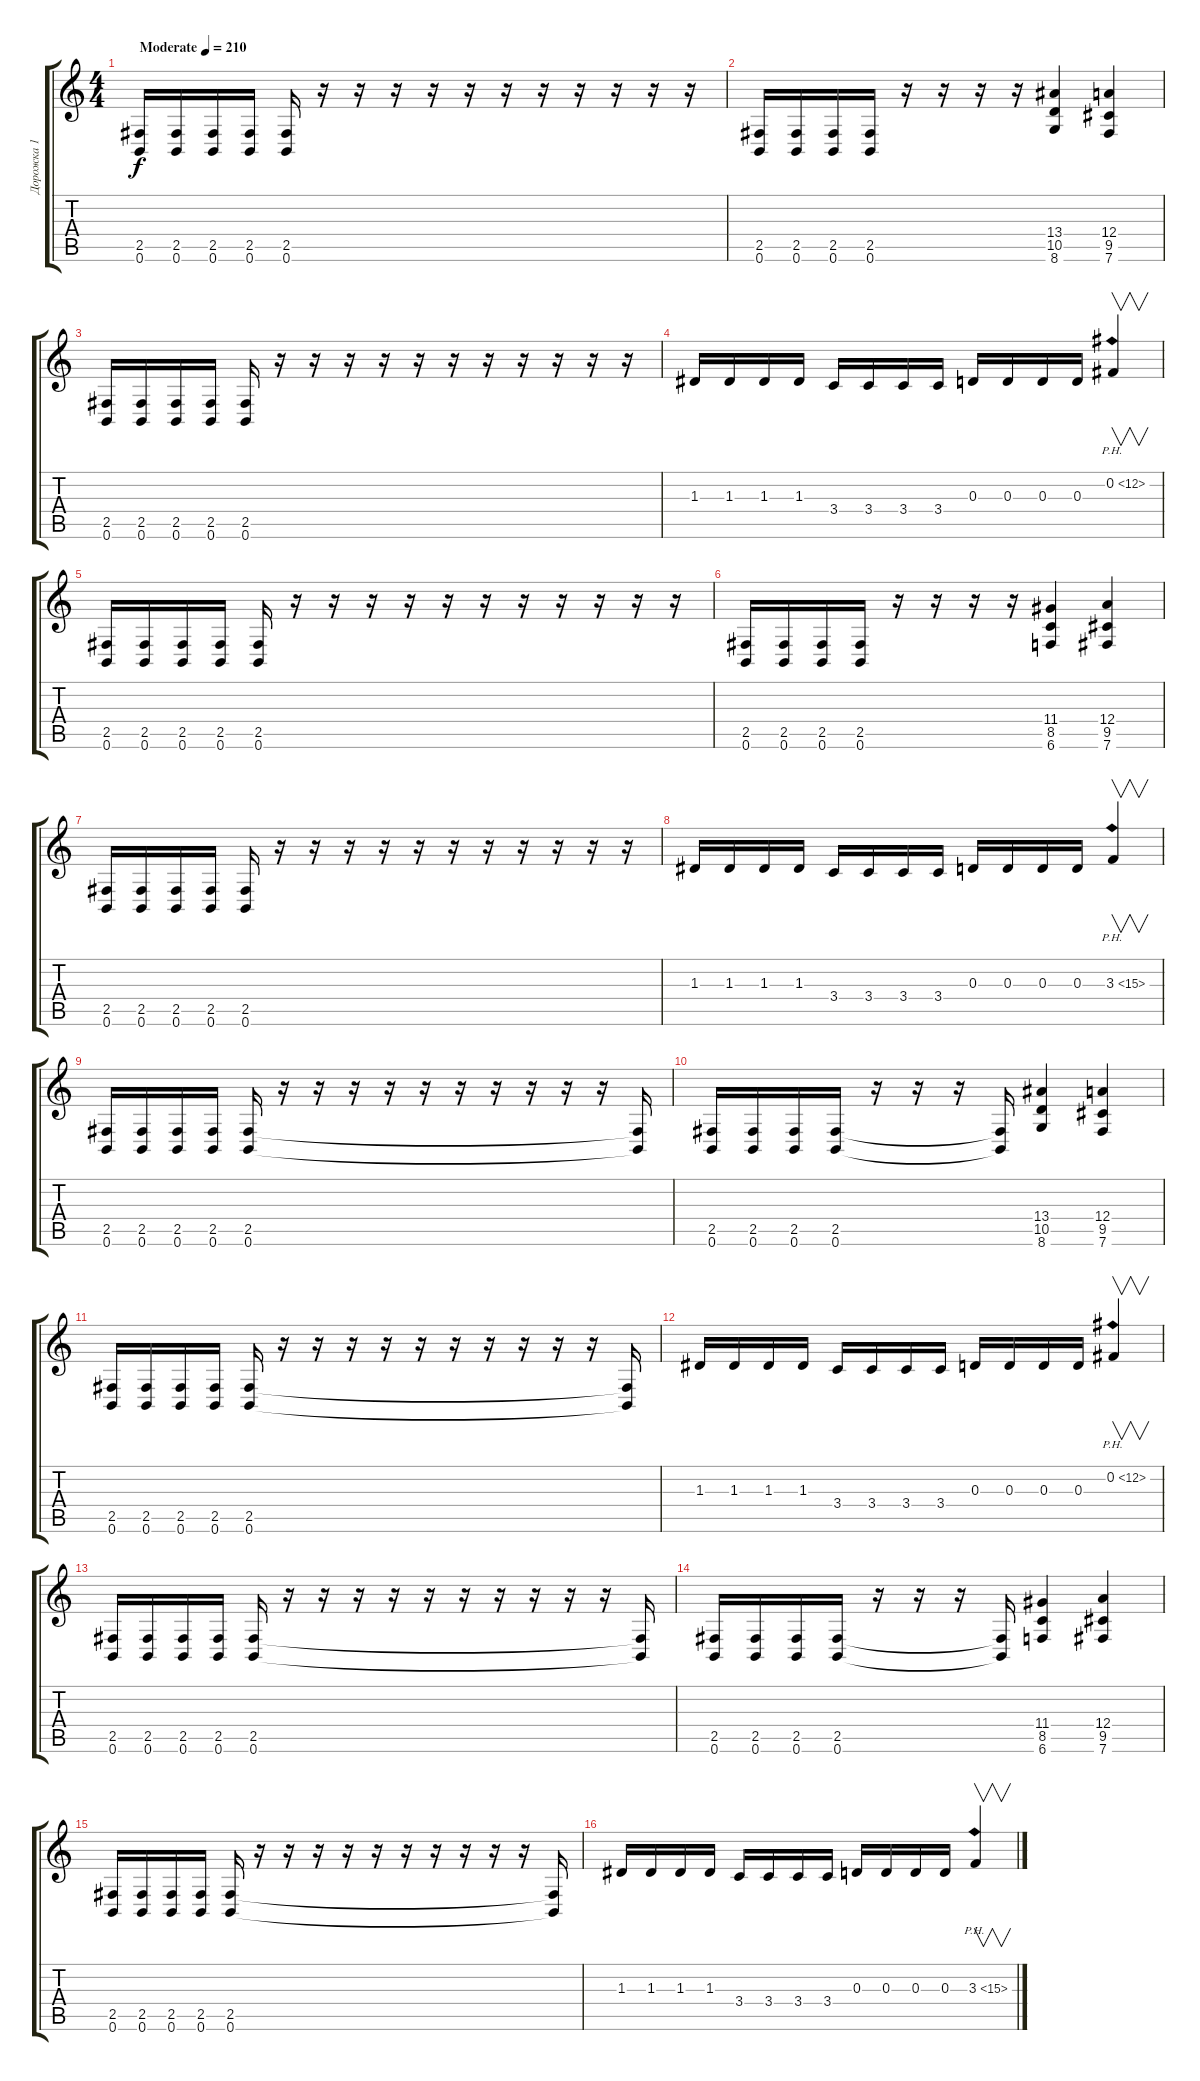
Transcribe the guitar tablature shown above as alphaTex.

\track ("Дорожка 1" "Дорожка 1") {instrument distortionguitar}
\staff {score tabs}
\tuning (B3 Gb3 D3 A2 E2 B1) {hide}
\ts (4 4)
\tempo (210 "Moderate")
\clef g2
\ks c
(2.5 0.6).16{dy f instrument distortionguitar} (2.5 0.6).16 (2.5 0.6).16 (2.5 0.6).16 (2.5 0.6).16 r.16 r.16 r.16 r.16 r.16 r.16 r.16 r.16 r.16 r.16 r.16 |
(2.5 0.6).16 (2.5 0.6).16 (2.5 0.6).16 (2.5 0.6).16 r.16 r.16 r.16 r.16 (13.4 10.5 8.6).4 (12.4 9.5 7.6).4 |
(2.5 0.6).16 (2.5 0.6).16 (2.5 0.6).16 (2.5 0.6).16 (2.5 0.6).16 r.16 r.16 r.16 r.16 r.16 r.16 r.16 r.16 r.16 r.16 r.16 |
1.3.16 1.3.16 1.3.16 1.3.16 3.4.16 3.4.16 3.4.16 3.4.16 0.3.16 0.3.16 0.3.16 0.3.16 0.2{ph 12}.4{v} |
(2.5 0.6).16 (2.5 0.6).16 (2.5 0.6).16 (2.5 0.6).16 (2.5 0.6).16 r.16 r.16 r.16 r.16 r.16 r.16 r.16 r.16 r.16 r.16 r.16 |
(2.5 0.6).16 (2.5 0.6).16 (2.5 0.6).16 (2.5 0.6).16 r.16 r.16 r.16 r.16 (11.4 8.5 6.6).4 (12.4 9.5 7.6).4 |
(2.5 0.6).16 (2.5 0.6).16 (2.5 0.6).16 (2.5 0.6).16 (2.5 0.6).16 r.16 r.16 r.16 r.16 r.16 r.16 r.16 r.16 r.16 r.16 r.16 |
1.3.16 1.3.16 1.3.16 1.3.16 3.4.16 3.4.16 3.4.16 3.4.16 0.3.16 0.3.16 0.3.16 0.3.16 3.3{ph 12}.4{v} |
(2.5 0.6).16 (2.5 0.6).16 (2.5 0.6).16 (2.5 0.6).16 (2.5 0.6).16 r.16 r.16 r.16 r.16 r.16 r.16 r.16 r.16 r.16 r.16 (2.5{t} 0.6{t}).16 |
(2.5 0.6).16 (2.5 0.6).16 (2.5 0.6).16 (2.5 0.6).16 r.16 r.16 r.16 (2.5{t} 0.6{t}).16 (13.4 10.5 8.6).4 (12.4 9.5 7.6).4 |
(2.5 0.6).16 (2.5 0.6).16 (2.5 0.6).16 (2.5 0.6).16 (2.5 0.6).16 r.16 r.16 r.16 r.16 r.16 r.16 r.16 r.16 r.16 r.16 (2.5{t} 0.6{t}).16 |
1.3.16 1.3.16 1.3.16 1.3.16 3.4.16 3.4.16 3.4.16 3.4.16 0.3.16 0.3.16 0.3.16 0.3.16 0.2{ph 12}.4{v} |
(2.5 0.6).16 (2.5 0.6).16 (2.5 0.6).16 (2.5 0.6).16 (2.5 0.6).16 r.16 r.16 r.16 r.16 r.16 r.16 r.16 r.16 r.16 r.16 (2.5{t} 0.6{t}).16 |
(2.5 0.6).16 (2.5 0.6).16 (2.5 0.6).16 (2.5 0.6).16 r.16 r.16 r.16 (2.5{t} 0.6{t}).16 (11.4 8.5 6.6).4 (12.4 9.5 7.6).4 |
(2.5 0.6).16 (2.5 0.6).16 (2.5 0.6).16 (2.5 0.6).16 (2.5 0.6).16 r.16 r.16 r.16 r.16 r.16 r.16 r.16 r.16 r.16 r.16 (2.5{t} 0.6{t}).16 |
1.3.16 1.3.16 1.3.16 1.3.16 3.4.16 3.4.16 3.4.16 3.4.16 0.3.16 0.3.16 0.3.16 0.3.16 3.3{ph 12}.4{v}
